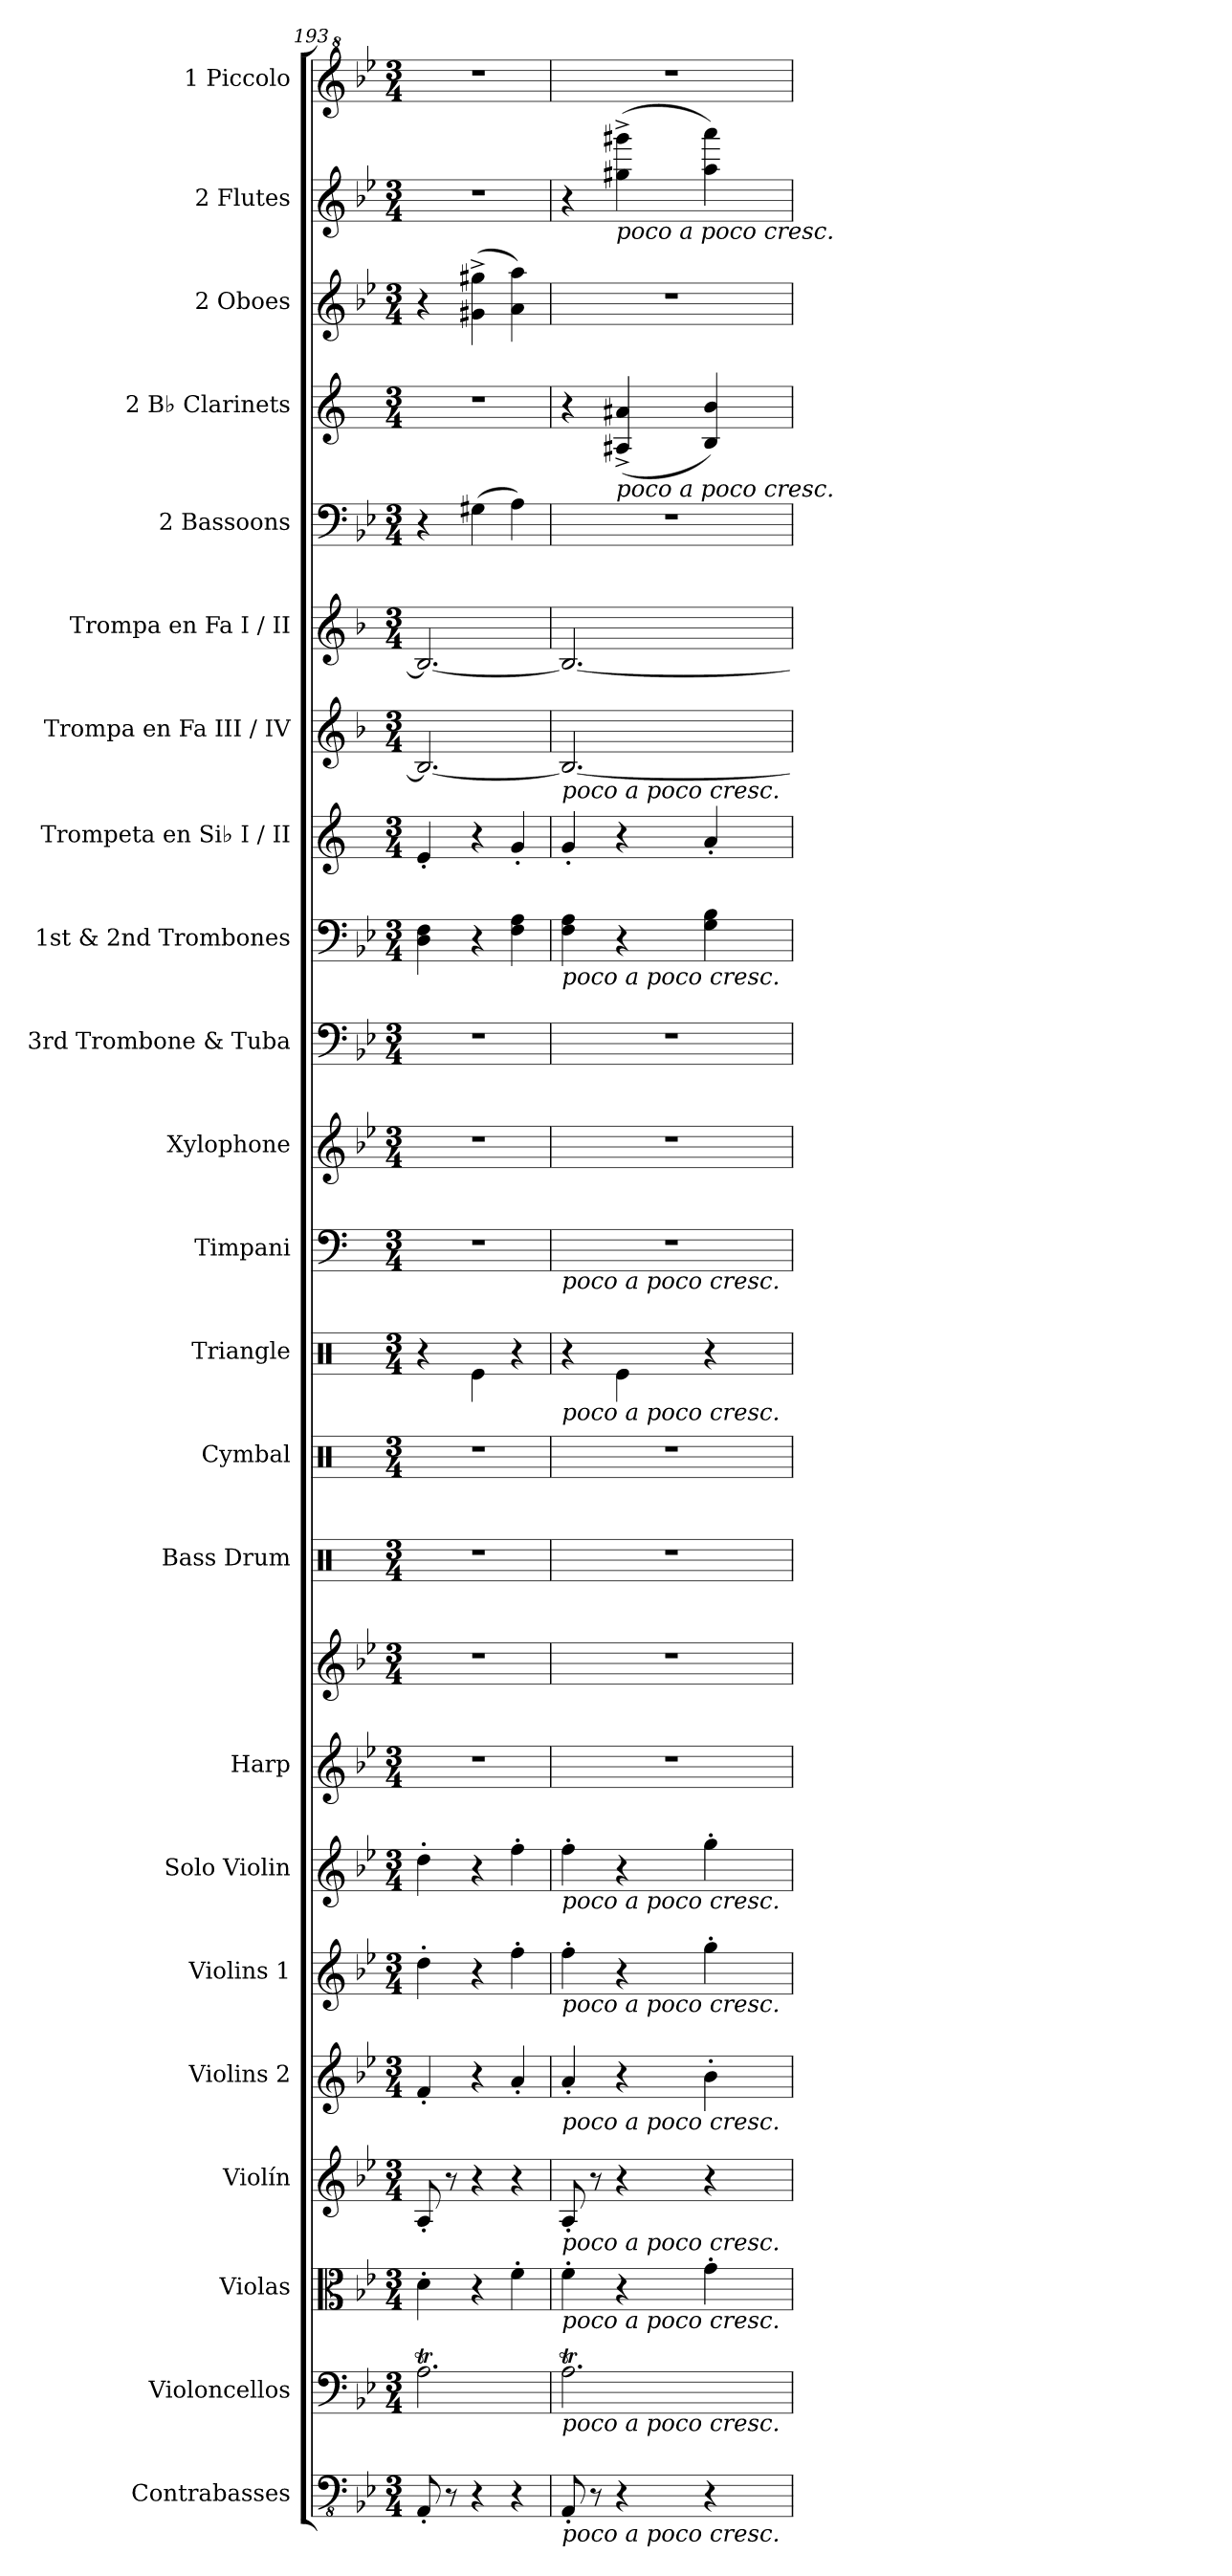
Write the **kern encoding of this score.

**kern	**kern	**kern	**kern	**kern	**kern	**kern	**kern	**kern	**kern	**kern	**kern	**kern	**kern	**kern	**kern	**kern	**kern	**kern	**kern	**kern	**kern	**kern	**kern
*part23	*part22	*part21	*part20	*part19	*part18	*part17	*part16	*part16	*part15	*part14	*part13	*part12	*part11	*part10	*part9	*part8	*part7	*part6	*part5	*part4	*part3	*part2	*part1
*staff24	*staff23	*staff22	*staff21	*staff20	*staff19	*staff18	*staff17	*staff16	*staff15	*staff14	*staff13	*staff12	*staff11	*staff10	*staff9	*staff8	*staff7	*staff6	*staff5	*staff4	*staff3	*staff2	*staff1
*I"Contrabasses	*I"Violoncellos	*I"Violas	*I"Violín	*I"Violins 2	*I"Violins 1	*I"Solo Violin	*I"Harp	*	*I"Bass Drum	*I"Cymbal	*I"Triangle	*I"Timpani	*I"Xylophone	*I"3rd Trombone     &amp; Tuba	*I"1st &amp; 2nd Trombones	*I"Trompeta en Si♭  I / II	*I"Trompa en Fa   III / IV	*I"Trompa en Fa I / II	*I"2 Bassoons	*I"2 B♭ Clarinets	*I"2 Oboes	*I"2 Flutes	*I"1 Piccolo
*I'Cbs.	*I'Vlcs.	*I'Vlas.	*I'Vln.	*I'Vlns. 2	*I'Vlns. 1	*I'S. Vln.	*I'Hrp.	*	*I'B. Dr.	*I'Cym.	*I'Trgl.	*I'Timp.	*I'Xyl.	*I'3rd Trb. &amp; Tba.	*I'1st &amp; 2nd    Trbs.	*I'Tpt. Si♭  I / II	*I'Trmp. Fa   III / IV	*I'Trmp. Fa I / II	*I'2 Bsns.	*I'2 B♭ Cls.	*I'2 Obs.	*I'2 Fls.	*I'1 Picc.
*clefFv4	*clefF4	*clefC3	*clefG2	*clefG2	*clefG2	*clefG2	*clefG2	*clefG2	*clefX	*clefX	*clefX	*clefF4	*clefG2	*clefF4	*clefF4	*clefG2	*clefG2	*clefG2	*clefF4	*clefG2	*clefG2	*clefG2	*clefG^2
*	*	*	*	*	*	*	*	*	*	*	*	*	*ITrd-7c-12	*	*	*ITrd1c2	*ITrd4c7	*ITrd4c7	*	*ITrd1c2	*	*	*ITrd-7c-12
*k[b-e-]	*k[b-e-]	*k[b-e-]	*k[b-e-]	*k[b-e-]	*k[b-e-]	*k[b-e-]	*k[b-e-]	*k[b-e-]	*k[]	*k[]	*k[]	*k[]	*k[b-e-]	*k[b-e-]	*k[b-e-]	*k[b-e-]	*k[b-e-]	*k[b-e-]	*k[b-e-]	*k[b-e-]	*k[b-e-]	*k[b-e-]	*k[b-e-]
*M3/4	*M3/4	*M3/4	*M3/4	*M3/4	*M3/4	*M3/4	*M3/4	*M3/4	*M3/4	*M3/4	*M3/4	*M3/4	*M3/4	*M3/4	*M3/4	*M3/4	*M3/4	*M3/4	*M3/4	*M3/4	*M3/4	*M3/4	*M3/4
=193	=193	=193	=193	=193	=193	=193	=193	=193	=193	=193	=193	=193	=193	=193	=193	=193	=193	=193	=193	=193	=193	=193	=193
8AAA'/	2.At\	4d'\	8A'/	4f'/	4dd'\	4dd'\	2.r	2.r	2.r	2.r	4r	2.r	2.r	2.r	4D\ 4F\	4d'/	2.E/_	2.E/_	4r	2.r	4r	2.r	2.r
8r	.	.	8r	.	.	.	.	.	.	.	.	.	.	.	.	.	.	.	.	.	.	.	.
4r	.	4r	4r	4r	4r	4r	.	.	.	.	4Re\	.	.	.	4r	4r	.	.	(>4G#X\	.	(>4g#X\^ 4gg#X\^	.	.
4r	.	4f'\	4r	4a'/	4ff'\	4ff'\	.	.	.	.	4r	.	.	.	4F\ 4A\	4f'/	.	.	4A\)	.	4a\ 4aa\)	.	.
=194	=194	=194	=194	=194	=194	=194	=194	=194	=194	=194	=194	=194	=194	=194	=194	=194	=194	=194	=194	=194	=194	=194	=194
!	!	!	!	!	!	!	!	!	!	!	!	!	!	!	!	!LO:TX:a:i:t=poco a poco cresc.	!	!	!	!	!	!	!
!	!	!	!	!	!	!	!	!	!	!	!	!	!	!	!LO:TX:b:i:t=poco a poco cresc.	!	!	!	!	!	!	!	!
!	!	!	!	!	!	!	!	!	!	!	!	!LO:TX:b:i:t=poco a poco cresc.	!	!	!	!	!	!	!	!	!	!	!
!	!	!	!	!	!	!	!	!	!	!	!LO:TX:b:i:t=poco a poco cresc.	!	!	!	!	!	!	!	!	!	!	!	!
!	!	!	!	!	!	!LO:TX:b:i:t=poco a poco cresc.	!	!	!	!	!	!	!	!	!	!	!	!	!	!	!	!	!
!	!	!	!	!	!LO:TX:b:i:t=poco a poco cresc.	!	!	!	!	!	!	!	!	!	!	!	!	!	!	!	!	!	!
!	!	!	!	!LO:TX:b:i:t=poco a poco cresc.	!	!	!	!	!	!	!	!	!	!	!	!	!	!	!	!	!	!	!
!	!	!	!LO:TX:b:i:t=poco a poco cresc.	!	!	!	!	!	!	!	!	!	!	!	!	!	!	!	!	!	!	!	!
!	!	!LO:TX:b:i:t=poco a poco cresc.	!	!	!	!	!	!	!	!	!	!	!	!	!	!	!	!	!	!	!	!	!
!	!LO:TX:b:i:t=poco a poco cresc.	!	!	!	!	!	!	!	!	!	!	!	!	!	!	!	!	!	!	!	!	!	!
!LO:TX:b:i:t=poco a poco cresc.	!	!	!	!	!	!	!	!	!	!	!	!	!	!	!	!	!	!	!	!	!	!	!
8AAA'/	2.At\	4f'\	8A'/	4a'/	4ff'\	4ff'\	2.r	2.r	2.r	2.r	4r	2.r	2.r	2.r	4F\ 4A\	4f'/	2.E/_	2.E/_	2.r	4r	2.r	4r	2.r
8r	.	.	8r	.	.	.	.	.	.	.	.	.	.	.	.	.	.	.	.	.	.	.	.
!	!	!	!	!	!	!	!	!	!	!	!	!	!	!	!	!	!	!	!	!	!	!LO:TX:b:i:t=poco a poco cresc.	!
!	!	!	!	!	!	!	!	!	!	!	!	!	!	!	!	!	!	!	!	!LO:TX:b:i:t=poco a poco cresc.	!	!	!
4r	.	4r	4r	4r	4r	4r	.	.	.	.	4Re\	.	.	.	4r	4r	.	.	.	(<4G#X/^ 4g#X/^	.	(>4gg#X\^ 4ggg#X\^	.
4r	.	4g'\	4r	4b-'\	4gg'\	4gg'\	.	.	.	.	4r	.	.	.	4G\ 4B-\	4g'/	.	.	.	4A/ 4a/)	.	4aa\ 4aaa\)	.
=	=	=	=	=	=	=	=	=	=	=	=	=	=	=	=	=	=	=	=	=	=	=	=
*-	*-	*-	*-	*-	*-	*-	*-	*-	*-	*-	*-	*-	*-	*-	*-	*-	*-	*-	*-	*-	*-	*-	*-
